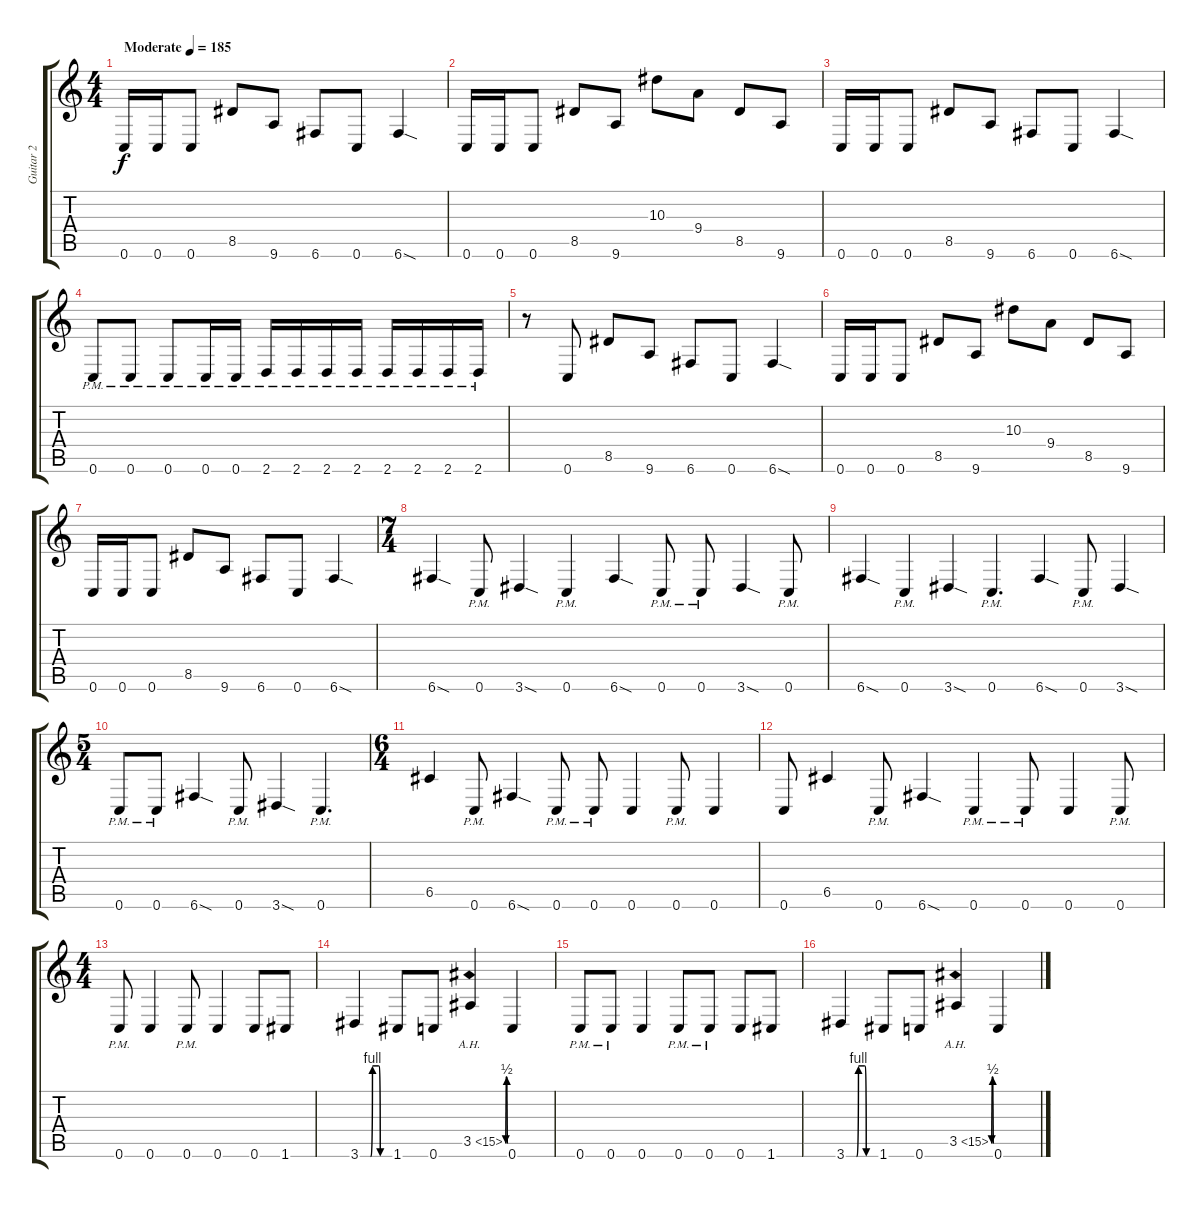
\track ("Guitar 2" "Guitar 2") {instrument distortionguitar}
\staff {score tabs}
\tuning (D4 A3 F3 C3 G2 C2) {hide}
\ts (4 4)
\tempo (185 "Moderate")
\clef g2
\ks c
0.6.16{dy f instrument distortionguitar} 0.6.16 0.6.8 8.5.8 9.6.8 6.6.8 0.6.8 6.6{sod}.4 |
0.6.16 0.6.16 0.6.8 8.5.8 9.6.8 10.3.8 9.4.8 8.5.8 9.6.8 |
0.6.16 0.6.16 0.6.8 8.5.8 9.6.8 6.6.8 0.6.8 6.6{sod}.4 |
0.6{pm}.8 0.6{pm}.8 0.6{pm}.8 0.6{pm}.16 0.6{pm}.16 2.6{pm}.16 2.6{pm}.16 2.6{pm}.16 2.6{pm}.16 2.6{pm}.16 2.6{pm}.16 2.6{pm}.16 2.6{pm}.16 |
r.8 0.6.8 8.5.8 9.6.8 6.6.8 0.6.8 6.6{sod}.4 |
0.6.16 0.6.16 0.6.8 8.5.8 9.6.8 10.3.8 9.4.8 8.5.8 9.6.8 |
0.6.16 0.6.16 0.6.8 8.5.8 9.6.8 6.6.8 0.6.8 6.6{sod}.4 |
\ts (7 4)
6.6{sod}.4 0.6{pm}.8 3.6{sod}.4 0.6{pm}.4 6.6{sod}.4 0.6{pm}.8 0.6{pm}.8 3.6{sod}.4 0.6{pm}.8 |
6.6{sod}.4 0.6{pm}.4 3.6{sod}.4 0.6{pm}.4{d} 6.6{sod}.4 0.6{pm}.8 3.6{sod}.4 |
\ts (5 4)
0.6{pm}.8 0.6{pm}.8 6.6{sod}.4 0.6{pm}.8 3.6{sod}.4 0.6{pm}.4{d} |
\ts (6 4)
6.5.4 0.6{pm}.8 6.6{sod}.4 0.6{pm}.8 0.6{pm}.8 0.6.4 0.6{pm}.8 0.6.4 |
0.6.8 6.5.4 0.6{pm}.8 6.6{sod}.4 0.6{pm}.4 0.6{pm}.8 0.6.4 0.6{pm}.8 |
\ts (4 4)
0.6{pm}.8 0.6.4 0.6{pm}.8 0.6.4 0.6.8 1.6.8 |
3.6{be (custom 0 0 21 0 25 4 38 4 41 0 60 0)}.4 1.6.8 0.6.8 3.5{be (custom 0 0 10 2 20 2 30 0 60 0) ah 12}.4 0.6.4 |
0.6{pm}.8 0.6{pm}.8 0.6.4 0.6{pm}.8 0.6{pm}.8 0.6.8 1.6.8 |
3.6{be (custom 0 0 21 0 25 4 38 4 41 0 60 0)}.4 1.6.8 0.6.8 3.5{be (custom 0 0 10 2 20 2 30 0 60 0) ah 12}.4 0.6.4
